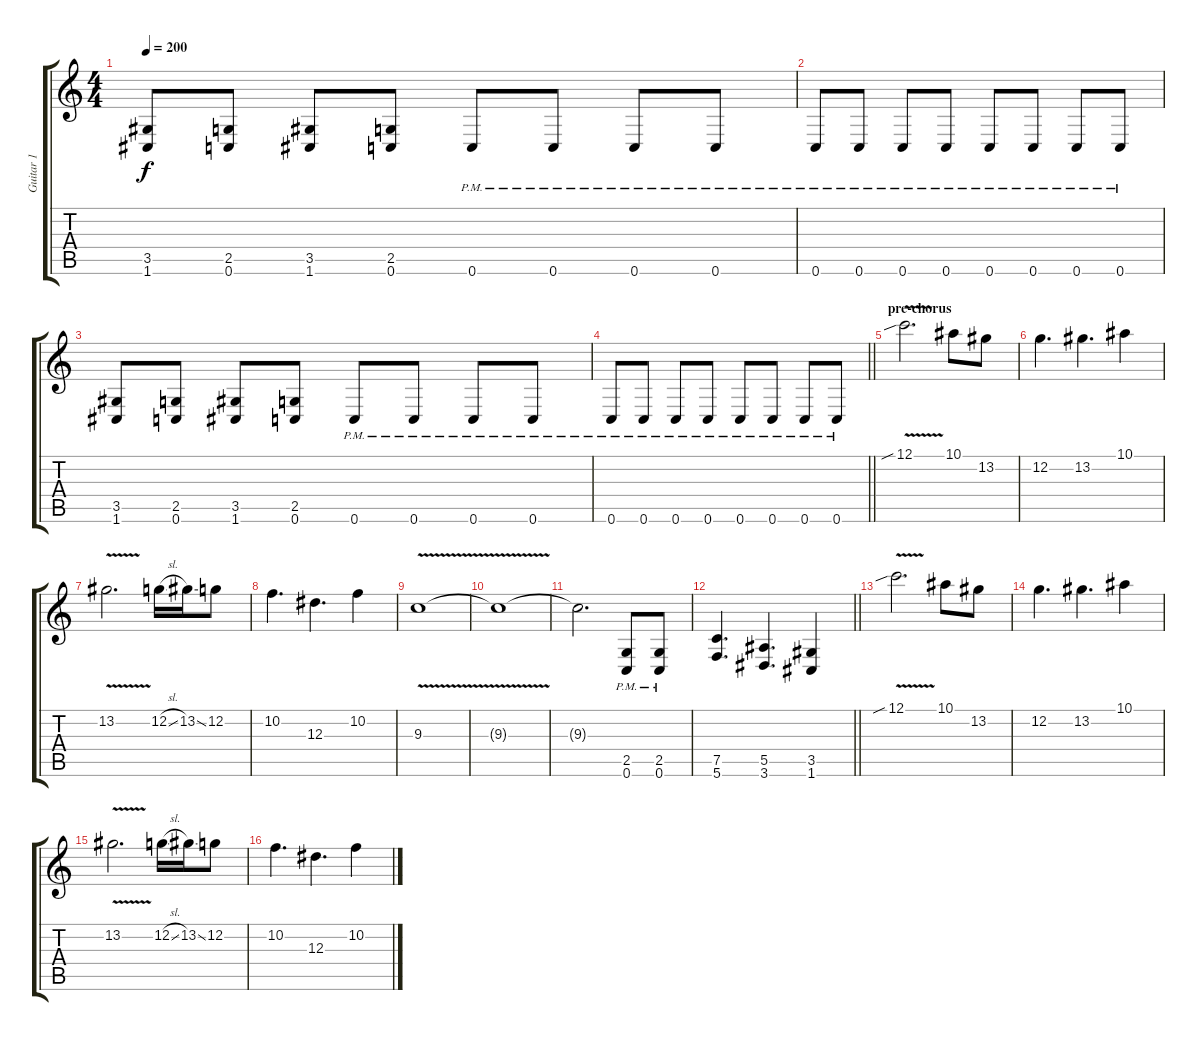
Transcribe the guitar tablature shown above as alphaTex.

\track ("Guitar 1" "Guitar 1") {instrument distortionguitar}
\staff {score tabs}
\tuning (C4 G3 Eb3 Bb2 F2 C2) {hide}
\ts (4 4)
\tempo 200
\clef g2
\ks c
(3.5 1.6).8{dy f} (2.5 0.6).8 (3.5 1.6).8 (2.5 0.6).8 0.6{pm}.8 0.6{pm}.8 0.6{pm}.8 0.6{pm}.8 |
0.6{pm}.8 0.6{pm}.8 0.6{pm}.8 0.6{pm}.8 0.6{pm}.8 0.6{pm}.8 0.6{pm}.8 0.6{pm}.8 |
(3.5 1.6).8 (2.5 0.6).8 (3.5 1.6).8 (2.5 0.6).8 0.6{pm}.8 0.6{pm}.8 0.6{pm}.8 0.6{pm}.8 |
\barLineRight lightlight
0.6{pm}.8 0.6{pm}.8 0.6{pm}.8 0.6{pm}.8 0.6{pm}.8 0.6{pm}.8 0.6{pm}.8 0.6{pm}.8 |
\section ("" "pre-chorus")
12.1{v sib}.2{d} 10.1.8 13.2.8 |
12.2.4{d} 13.2.4{d} 10.1.4 |
13.2{v}.2{d} 12.2{sl}.16 13.2{ss}.16 12.2.8 |
10.2.4{d} 12.3.4{d} 10.2.4 |
9.3{v}.1 |
9.3{t}.1 |
9.3{t}.2{d} (2.5{pm} 0.6{pm}).8 (2.5{pm} 0.6{pm}).8 |
\barLineRight lightlight
(7.5 5.6).4{d} (5.5 3.6).4{d} (3.5 1.6).4 |
12.1{v sib}.2{d} 10.1.8 13.2.8 |
12.2.4{d} 13.2.4{d} 10.1.4 |
13.2{v}.2{d} 12.2{sl}.16 13.2{ss}.16 12.2.8 |
10.2.4{d} 12.3.4{d} 10.2.4
